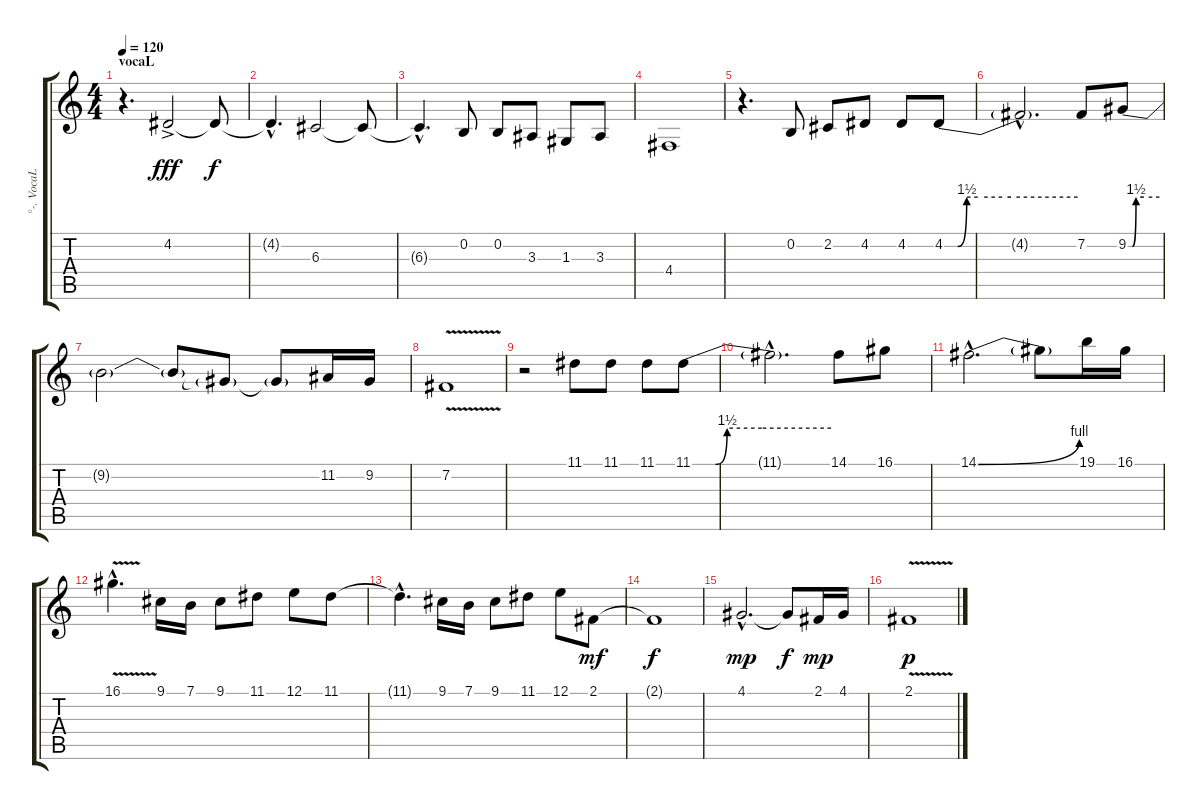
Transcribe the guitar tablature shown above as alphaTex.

\track ("°-. VocaL .-°" "°-. VocaL ") {instrument panflute}
\staff {score tabs}
\tuning (E4 B3 G3 D3 A2 E2) {hide}
\ts (4 4)
\section ("" "vocaL")
\tempo 120
\clef g2
\ks c
r.4{d dy fff} 4.2{ac}.2 4.2{t}.8{dy f} |
4.2{hac t}.4{d} 6.3.2 6.3{t}.8 |
6.3{hac t}.4{d} 0.2.8 0.2.8 3.3.8 1.3.8 3.3.8 |
4.4.1 |
r.4{d} 0.2.8 2.2.8 4.2.8 4.2.8 4.2{be (custom 0 0 6 0 10 6 15 6 26 6 30 6 60 6)}.8 |
4.2{hac t}.2{d} 7.2.8 9.2{be (custom 0 0 8 0 15 6 30 6 60 6)}.8 |
9.2{t}.2 9.2{t}.8 9.2{t}.8 9.2{t}.8 11.2.16 9.2.16 |
7.2{v}.1 |
r.2 11.1.8 11.1.8 11.1.8 11.1{be (custom 0 0 10 0 15 6 30 6 60 6)}.8 |
11.1{hac t}.2{d} 14.1.8 16.1.8 |
14.1{be (bend 0 0 60 4) hac}.2{d} 14.1{t}.8 19.1.16 16.1.16 |
16.1{v hac}.4{d} 9.1.16 7.1.16 9.1.8 11.1.8 12.1.8 11.1.8 |
11.1{hac t}.4{d} 9.1.16 7.1.16 9.1.8 11.1.8 12.1.8 2.1.8{dy mf} |
2.1{t}.1{dy f} |
4.1{hac}.2{d dy mp} 4.1{t}.8{dy f} 2.1.16{dy mp} 4.1.16 |
2.1{v}.1{dy p}
